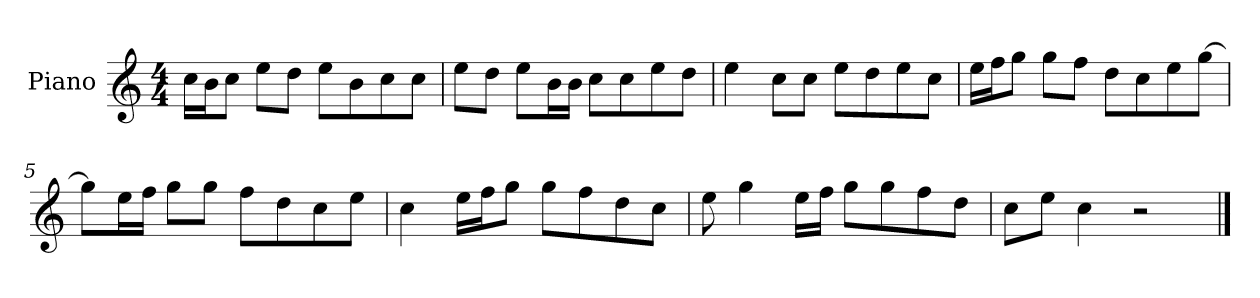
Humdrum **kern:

**kern
*part1
*staff1
*I"Piano
*I'P-no
*clefG2
*k[]
*M4/4
*MM90
=1
16cc\LL
16b\J
8cc\J
8ee\L
8dd\J
8ee\L
8b\
8cc\
8cc\J
=2
8ee\L
8dd\J
8ee\L
16b\L
16b\JJ
8cc\L
8cc\
8ee\
8dd\J
=3
4ee\
8cc\L
8cc\J
8ee\L
8dd\
8ee\
8cc\J
=4
16ee\LL
16ff\J
8gg\J
8gg\L
8ff\J
8dd\L
8cc\
8ee\
[8gg\J
!!LO:LB:g=z
=5
8gg\L]
16ee\L
16ff\JJ
8gg\L
8gg\J
8ff\L
8dd\
8cc\
8ee\J
=6
4cc\
16ee\LL
16ff\J
8gg\J
8gg\L
8ff\
8dd\
8cc\J
=7
8ee\
4gg\
16ee\LL
16ff\JJ
8gg\L
8gg\
8ff\
8dd\J
=8
8cc\L
8ee\J
4cc\
2r
==
*-
